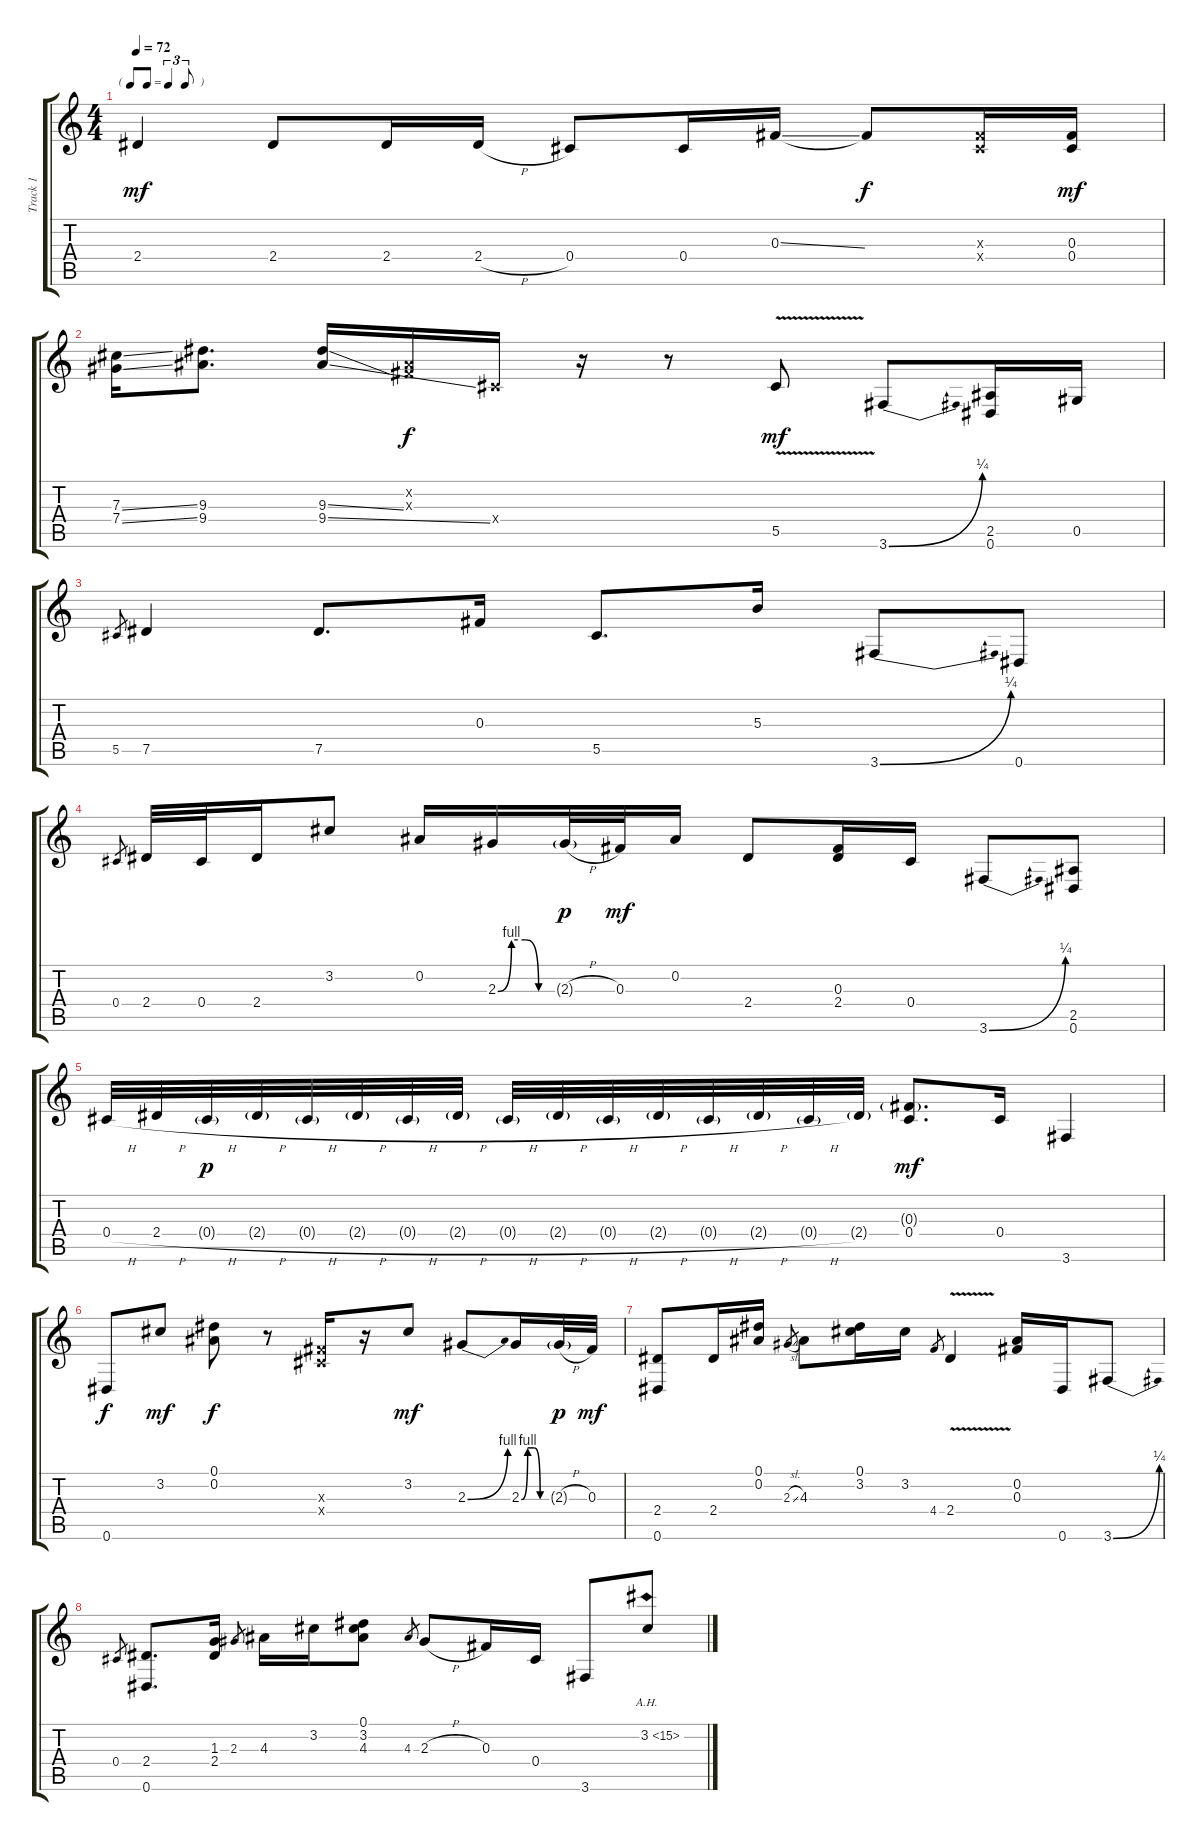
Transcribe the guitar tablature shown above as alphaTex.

\track ("Track 1" "Track 1") {instrument distortionguitar}
\staff {score tabs}
\tuning (Eb4 Bb3 Gb3 Db3 Ab2 Eb2) {hide}
\ts (4 4)
\tf triplet8th
\tempo 72
\clef g2
\ks c
2.4.4{dy mf} 2.4.8 2.4.16 2.4{h}.16 0.4.8 0.4.16 0.3{ss}.16 0.3{t}.8{dy f} (0.3{x} 0.4{x}).16 (0.3 0.4).16{dy mf} |
(7.3{ss} 7.4{ss}).16 (9.3 9.4).8{d} (9.3{ss} 9.4{ss}).16 (0.2{x} 0.3{x}).16{dy f} 0.4{x}.16 r.16 r.8 5.5{v}.8{dy mf} 3.6{be (bend 0 0 60 1)}.8 (2.5 0.6).16 0.5.16 |
5.5.8{gr} 7.5.4 7.5.8{d} 0.3.16 5.5.8{d} 5.3.16 3.6{be (bend 0 0 60 1)}.8 0.6.8 |
0.4.8{gr} 2.4.32 0.4.32 2.4.16 3.2.8 0.2.16 2.3{be (custom 0 0 15 4 30 4 45 0 60 0)}.16 2.3{h g}.32{dy p} 0.3.32{dy mf} 0.2.16 2.4.8 (0.3 2.4).16 0.4.16 3.6{be (bend 0 0 60 1)}.8 (2.5 0.6).8 |
0.4{h}.32 2.4{h}.32 0.4{h g}.32{dy p} 2.4{h g}.32 0.4{h g}.32 2.4{h g}.32 0.4{h g}.32 2.4{h g}.32 0.4{h g}.32 2.4{h g}.32 0.4{h g}.32 2.4{h g}.32 0.4{h g}.32 2.4{h g}.32 0.4{h g}.32 2.4{g}.32 (0.3{g} 0.4).8{d dy mf} 0.4.16 3.6.4 |
0.6.8{dy f} 3.2.8{dy mf} (0.1 0.2).8{dy f} r.8 (0.3{x} 0.4{x}).16 r.16 3.2.8{dy mf} 2.3{be (bend 0 0 60 4)}.8 2.3{be (custom 0 0 15 4 30 4 45 0 60 0)}.16 2.3{h g}.32{dy p} 0.3.32{dy mf} |
(2.4 0.6).8 2.4.16 (0.1 0.2).16 2.3{sl}.8{gr} 4.3.8 (0.1 3.2).16 3.2.16 4.4.8{gr} 2.4{v}.4 (0.2 0.3).16 0.6.16 3.6{be (bend 0 0 60 1)}.8 |
0.4.8{gr} (2.4 0.6).8{d} (1.3 2.4).16 2.3.8{gr} 4.3.16 3.2.16 (0.1 3.2 4.3).8 4.3.8{gr} 2.3{h}.8 0.3.16 0.4.16 3.6.8 3.2{ah 12}.8
